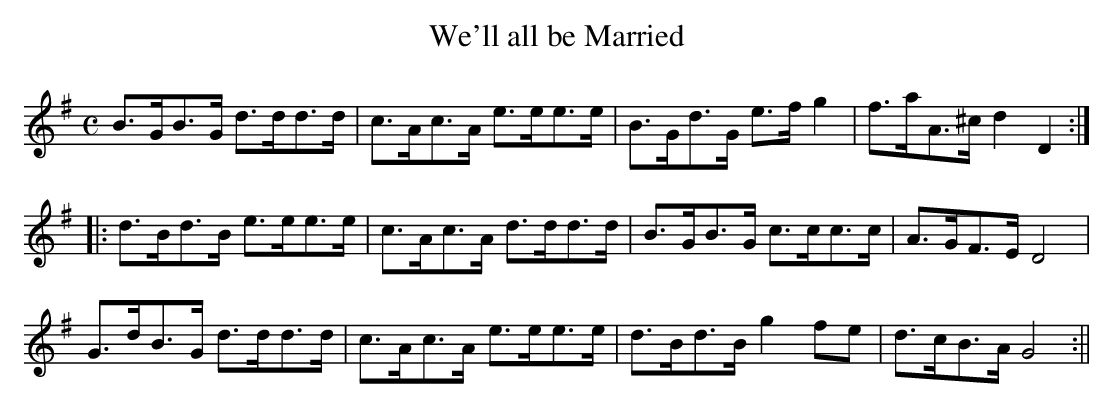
X:1
T:We'll all be Married
M:C
L:1/8
K:G
B>GB>G d>dd>d|c>Ac>A e>ee>e|B>Gd>G e>f g2|f>aA>^c d2D2:|
|:d>Bd>B e>ee>e|c>Ac>A d>dd>d|B>GB>G c>cc>c|A>GF>E D4|
G>dB>G d>dd>d|c>Ac>A e>ee>e|d>Bd>B g2 fe|d>cB>A G4:||
